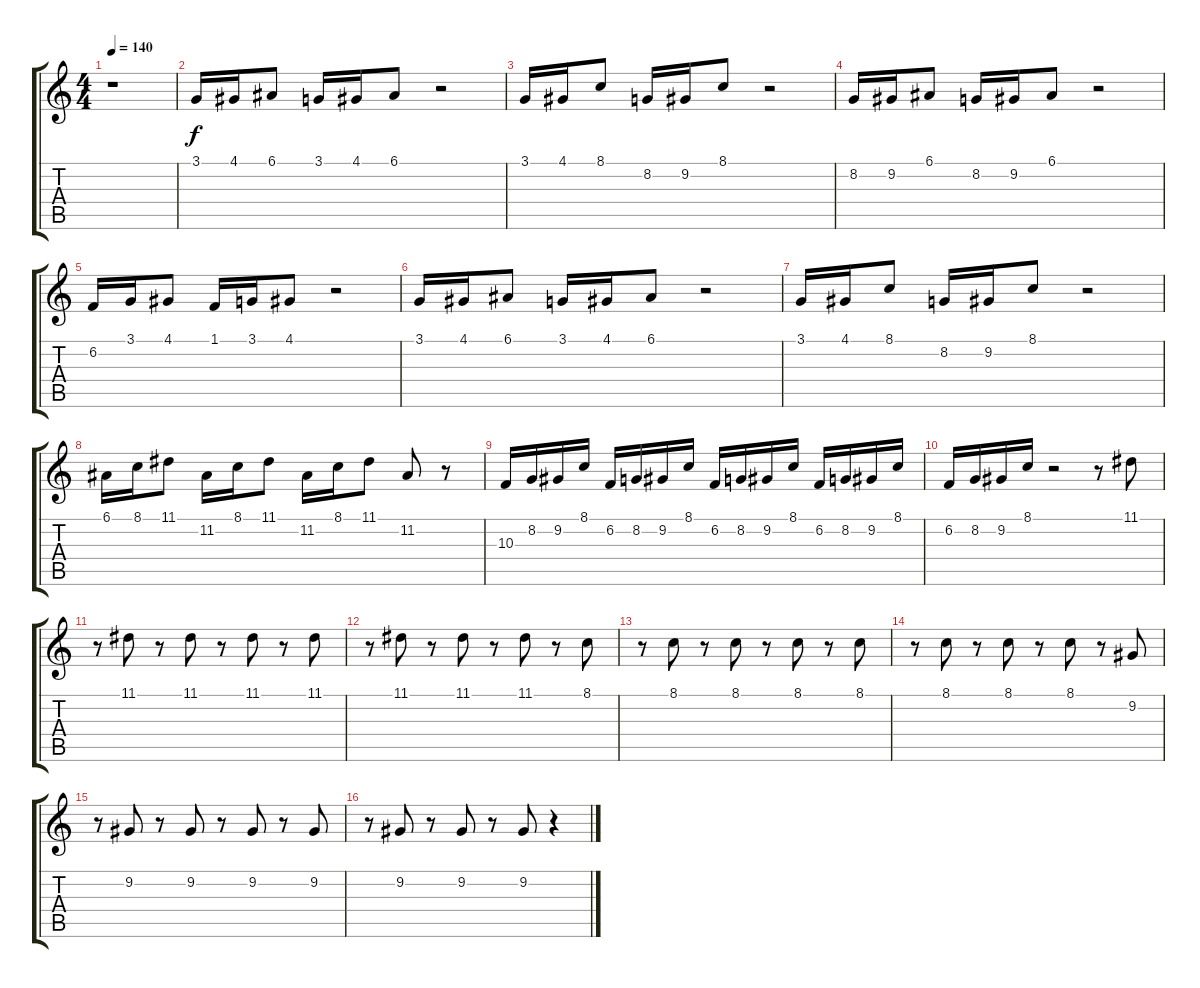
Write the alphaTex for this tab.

\track "" {instrument acousticgrandpiano}
\staff {score tabs}
\tuning (E4 B3 G3 D3 A2 E2) {hide}
\ts (4 4)
\tempo 140
\clef g2
\ks c
r.1{dy f} |
3.1.16{volume 5} 4.1.16{volume 5} 6.1.8{volume 4} 3.1.16{volume 4} 4.1.16{volume 4} 6.1.8{volume 4} r.2 |
3.1.16{volume 5} 4.1.16{volume 5} 8.1.8{volume 4} 8.2.16{volume 4} 9.2.16{volume 4} 8.1.8{volume 4} r.2 |
8.2.16{volume 6} 9.2.16{volume 6} 6.1.8{volume 5} 8.2.16{volume 5} 9.2.16{volume 4} 6.1.8{volume 4} r.2 |
6.2.16{volume 6} 3.1.16{volume 6} 4.1.8{volume 5} 1.1.16{volume 4} 3.1.16{volume 4} 4.1.8{volume 4} r.2 |
3.1.16{volume 6} 4.1.16{volume 6} 6.1.8{volume 6} 3.1.16{volume 5} 4.1.16{volume 4} 6.1.8{volume 4} r.2 |
3.1.16{volume 7} 4.1.16{volume 7} 8.1.8{volume 7} 8.2.16{volume 6} 9.2.16{volume 6} 8.1.8{volume 5} r.2 |
6.1.16{volume 8} 8.1.16{volume 8} 11.1.8{volume 7} 11.2.16{volume 6} 8.1.16{volume 5} 11.1.8{volume 5} 11.2.16{volume 4} 8.1.16{volume 4} 11.1.8 11.2.8 r.8 |
10.3.16{volume 8 balance 16} 8.2.16{volume 8} 9.2.16{volume 8} 8.1.16{volume 8} 6.2.16{volume 7 balance 0} 8.2.16{volume 7} 9.2.16{volume 7} 8.1.16{volume 7} 6.2.16{volume 7 balance 16} 8.2.16{volume 6} 9.2.16{volume 6} 8.1.16{volume 6} 6.2.16{volume 6 balance 3} 8.2.16{volume 6} 9.2.16{volume 6} 8.1.16{volume 6} |
6.2.16{volume 5 balance 14} 8.2.16{volume 5} 9.2.16{volume 5} 8.1.16{volume 5} r.2 r.8 11.1.8{volume 3 balance 8} |
r.8 11.1.8{volume 8 balance 10} r.8 11.1.8{volume 7} r.8 11.1.8{volume 7} r.8 11.1.8{volume 6} |
r.8 11.1.8{volume 5} r.8 11.1.8{volume 4} r.8 11.1.8{volume 4} r.8 8.1.8{volume 3} |
r.8 8.1.8{volume 8} r.8 8.1.8{volume 7} r.8 8.1.8{volume 7} r.8 8.1.8{volume 6} |
r.8 8.1.8{volume 5} r.8 8.1.8{volume 4} r.8 8.1.8{volume 4} r.8 9.2.8{volume 3} |
r.8 9.2.8{volume 8} r.8 9.2.8{volume 7} r.8 9.2.8{volume 6} r.8 9.2.8{volume 6} |
r.8 9.2.8{volume 5} r.8 9.2.8{volume 4} r.8 9.2.8{volume 4} r.4
